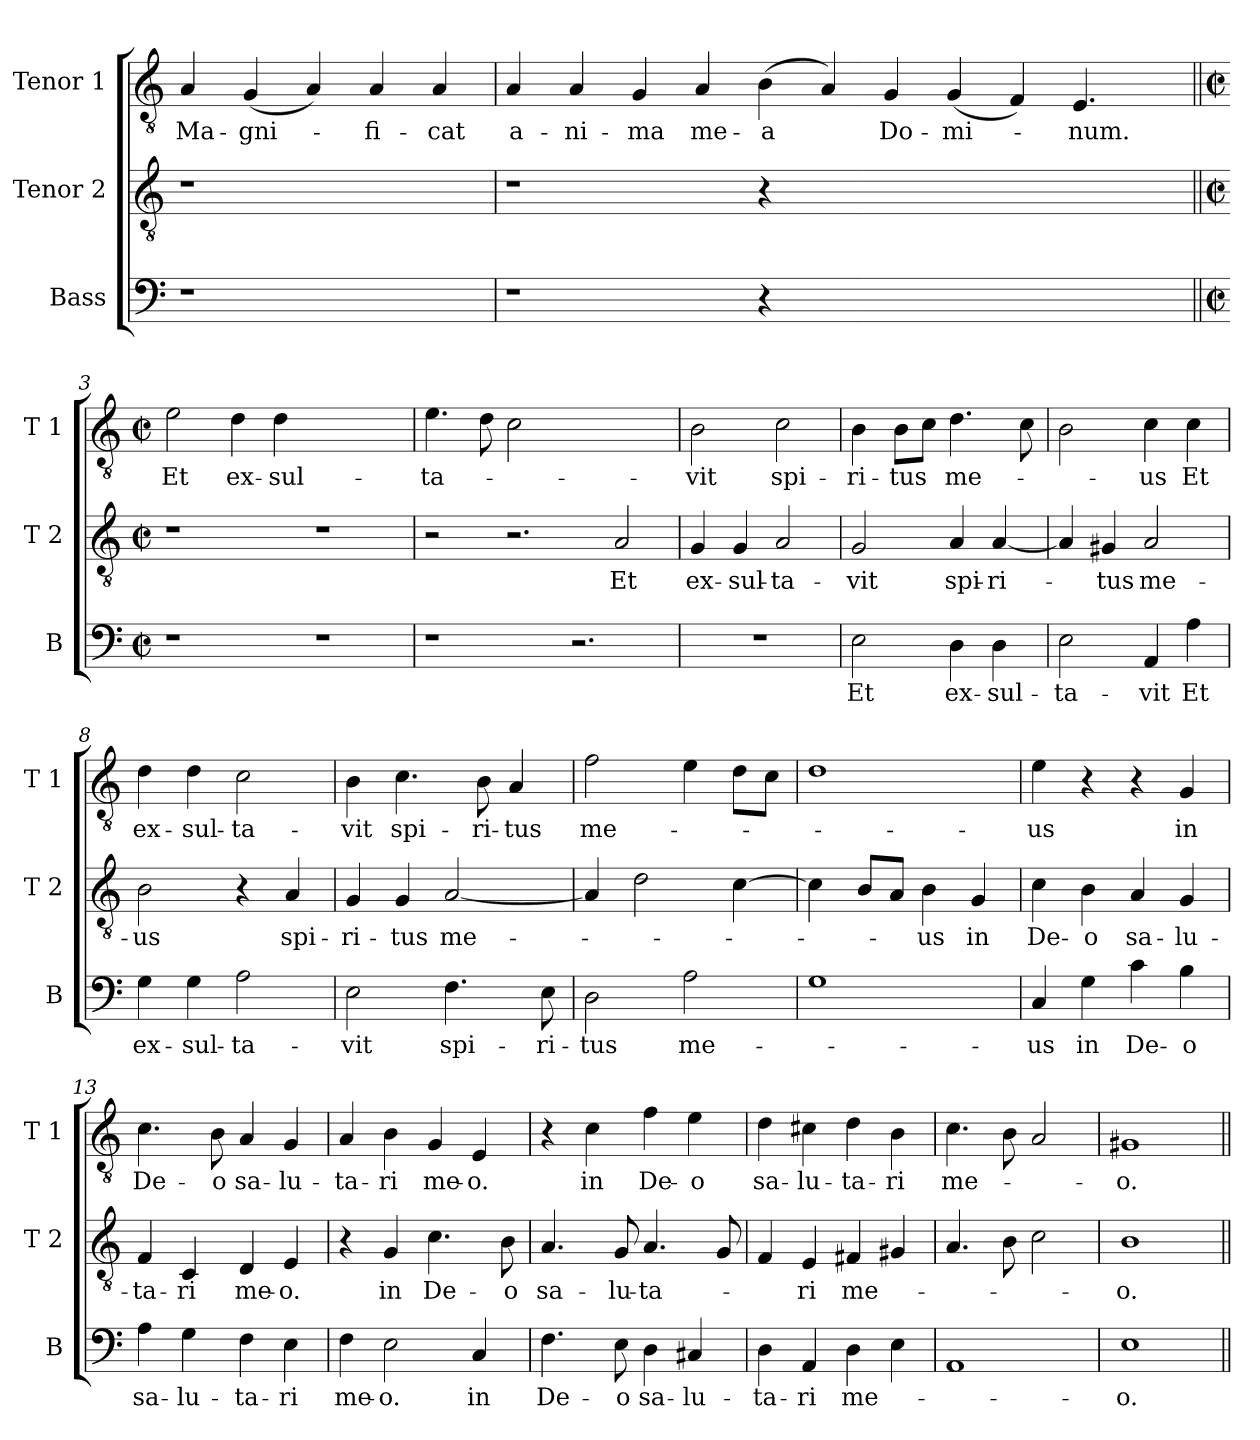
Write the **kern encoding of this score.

**kern	**text	**kern	**text	**kern	**text
*part3	*part3	*part2	*part2	*part1	*part1
*staff3	*staff3	*staff2	*staff2	*staff1	*staff1
*I"Bass	*	*I"Tenor 2	*	*I"Tenor 1	*
*I'B	*	*I'T 2	*	*I'T 1	*
*clefF4	*	*clefGv2	*	*clefGv2	*
*k[]	*	*k[]	*	*k[]	*
*C:	*	*C:	*	*C:	*
=1	=1	=1	=1	=1	=1
1r	.	1r	.	4A	Ma-
.	.	.	.	(4G	-gni-
.	.	.	.	4A)	.
.	.	.	.	4A	-fi-
4ryy	.	4ryy	.	4A	-cat
=2	=2	=2	=2	=2	=2
1r	.	1r	.	4A	a-
.	.	.	.	4A	-ni-
.	.	.	.	4G	-ma
.	.	.	.	4A	me-
4r	.	4r	.	(4B	-a
1.ryy	.	1.ryy	.	4A)	.
.	.	.	.	4G	Do-
.	.	.	.	(4G	-mi-
.	.	.	.	4F)	.
.	.	.	.	4.E	-num.
.	.	.	.	8ryy	.
=3||	=3||	=3||	=3||	=3||	=3||
*M2/2	*	*M2/2	*	*M2/2	*
*met(c|)	*	*met(c|)	*	*met(c|)	*
1r	.	1r	.	2e\	Et
.	.	.	.	4d\	ex-
.	.	.	.	4d\	-sul-
1r	.	1r	.	1ryy	.
=4	=4	=4	=4	=4	=4
1r	.	2r	.	4.e\	-ta-
.	.	.	.	8d\	.
.	.	2.r	.	2c\	.
2.r	.	.	.	2.ryy	.
.	.	2A/	Et	.	.
=5	=5	=5	=5	=5	=5
1r	.	4G/	ex-	2B\	-vit
.	.	4G/	-sul-	.	.
.	.	2A/	-ta-	2c\	spi-
!!LO:LB:g=z
=6	=6	=6	=6	=6	=6
2E\	Et	2G/	-vit	4B\	-ri-
.	.	.	.	8B\L	-tus
.	.	.	.	8c\J	.
4D\	ex-	4A/	spi-	4.d\	me-
4D\	-sul-	[4A/	-ri-	.	.
.	.	.	.	8c\	.
=7	=7	=7	=7	=7	=7
2E\	-ta-	4A/]	.	2B\	.
.	.	4G#X/	-tus	.	.
4AA/	-vit	2A/	me-	4c\	-us
4A\	Et	.	.	4c\	Et
=8	=8	=8	=8	=8	=8
4G\	ex-	2B\	-us	4d\	ex-
4G\	-sul-	.	.	4d\	-sul-
2A\	-ta-	4r	.	2c\	-ta-
.	.	4A/	spi-	.	.
=9	=9	=9	=9	=9	=9
2E\	-vit	4G/	-ri-	4B\	-vit
.	.	4G/	-tus	4.c\	spi-
4.F\	spi-	[2A/	me-	.	.
.	.	.	.	8B\	-ri-
.	.	.	.	4A/	-tus
8E\	-ri-	.	.	.	.
=10	=10	=10	=10	=10	=10
2D\	-tus	4A/]	.	2f\	me-
.	.	2d\	.	.	.
2A\	me-	.	.	4e\	.
.	.	[4c\	.	8d\L	.
.	.	.	.	8c\J	.
=11	=11	=11	=11	=11	=11
1G	.	4c\]	.	1d	.
.	.	8B/L	.	.	.
.	.	8A/J	.	.	.
.	.	4B\	-us	.	.
.	.	4G/	in	.	.
=12	=12	=12	=12	=12	=12
4C/	-us	4c\	De-	4e\	-us
4G\	in	4B\	-o	4r	.
4c\	De-	4A/	sa-	4r	.
4B\	-o	4G/	-lu-	4G/	in
!!LO:LB:g=z
=13	=13	=13	=13	=13	=13
4A\	sa-	4F/	-ta-	4.c\	De-
4G\	-lu-	4C/	-ri	.	.
.	.	.	.	8B\	-o
4F\	-ta-	4D/	me-	4A/	sa-
4E\	-ri	4E/	-o.	4G/	-lu-
=14	=14	=14	=14	=14	=14
4F\	me-	4r	.	4A/	-ta-
2E\	-o.	4G/	in	4B\	-ri
.	.	4.c\	De-	4G/	me-
4C/	in	.	.	4E/	-o.
.	.	8B\	-o	.	.
=15	=15	=15	=15	=15	=15
4.F\	De-	4.A/	sa-	4r	.
.	.	.	.	4c\	in
8E\	-o	8G/	-lu-	.	.
4D\	sa-	4.A/	-ta-	4f\	De-
4C#X/	-lu-	.	.	4e\	-o
.	.	8G/	.	.	.
=16	=16	=16	=16	=16	=16
4D\	-ta-	4F/	.	4d\	sa-
4AA/	-ri	4E/	-ri	4c#X\	-lu-
4D\	me-	4F#X/	me-	4d\	-ta-
4E\	.	4G#X/	.	4B\	-ri
=17	=17	=17	=17	=17	=17
1AA	.	4.A/	.	4.c\	me-
.	.	8B\	.	8B\	.
.	.	2c\	.	2A/	.
=18	=18	=18	=18	=18	=18
1E	-o.	1B	-o.	1G#X	-o.
=||	=||	=||	=||	=||	=||
*-	*-	*-	*-	*-	*-
